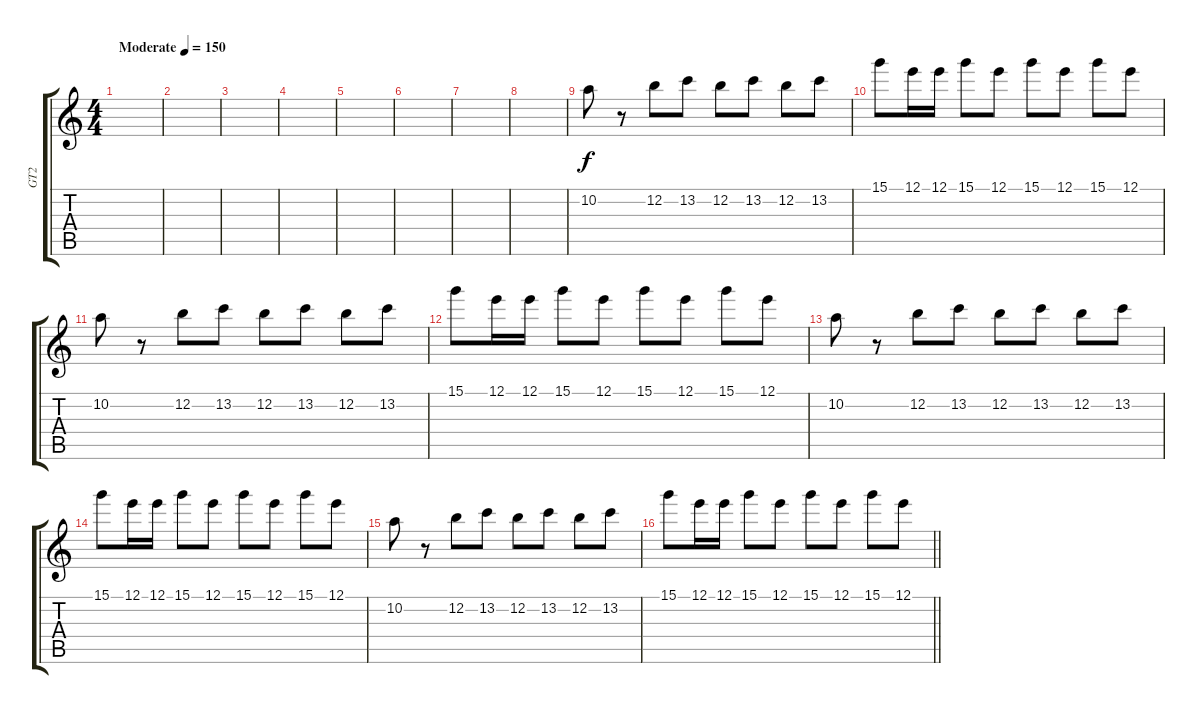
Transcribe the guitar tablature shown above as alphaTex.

\track ("GT2" "GT2") {instrument distortionguitar}
\staff {score tabs}
\tuning (E4 B3 G3 D3 A2 D2) {hide}
\ts (4 4)
\tempo (150 "Moderate")
\clef g2
\ks c
|
|
|
|
|
|
|
|
10.2.8 r.8 12.2.8 13.2.8 12.2.8 13.2.8 12.2.8 13.2.8 |
15.1.8 12.1.16 12.1.16 15.1.8 12.1.8 15.1.8 12.1.8 15.1.8 12.1.8 |
10.2.8 r.8 12.2.8 13.2.8 12.2.8 13.2.8 12.2.8 13.2.8 |
15.1.8 12.1.16 12.1.16 15.1.8 12.1.8 15.1.8 12.1.8 15.1.8 12.1.8 |
10.2.8 r.8 12.2.8 13.2.8 12.2.8 13.2.8 12.2.8 13.2.8 |
15.1.8 12.1.16 12.1.16 15.1.8 12.1.8 15.1.8 12.1.8 15.1.8 12.1.8 |
10.2.8 r.8 12.2.8 13.2.8 12.2.8 13.2.8 12.2.8 13.2.8 |
\barLineRight lightlight
15.1.8 12.1.16 12.1.16 15.1.8 12.1.8 15.1.8 12.1.8 15.1.8 12.1.8
